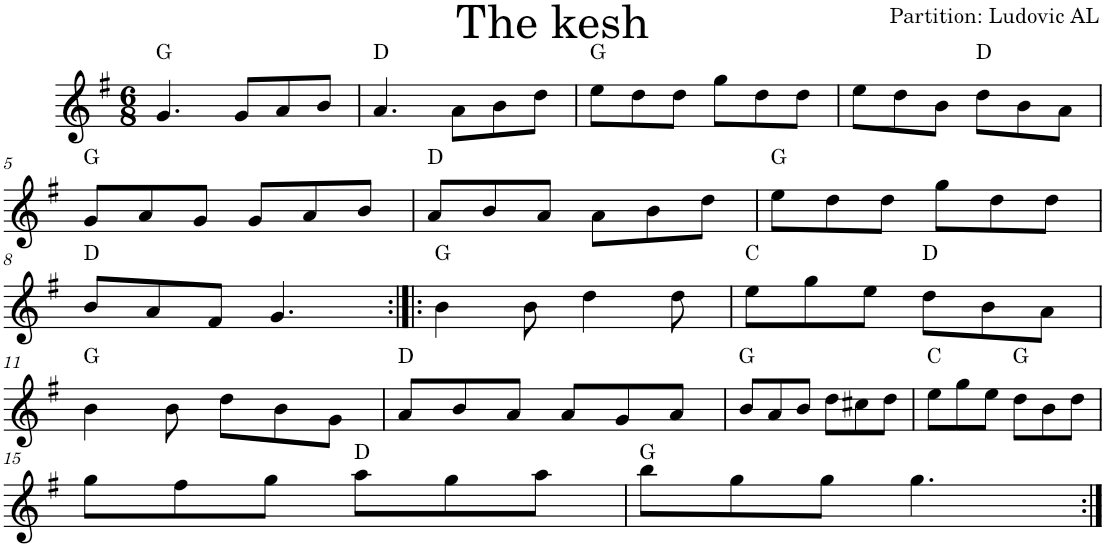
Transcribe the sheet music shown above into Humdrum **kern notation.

**kern	**harte
*part1	*part1
*staff1	*
*I"Violon	*
*I'Vln.	*
*clefG2	*
*k[f#]	*
*M6/8	*
=1	=1
4.g/	G:maj
8g/L	.
8a/	.
8b/J	.
=2	=2
4.a/	D:maj
8a\L	.
8b\	.
8dd\J	.
=3	=3
8ee\L	G:maj
8dd\	.
8dd\J	.
8gg\L	.
8dd\	.
8dd\J	.
=4	=4
8ee\L	.
8dd\	.
8b\J	.
8dd\L	D:maj
8b\	.
8a\J	.
!!LO:LB:g=z
=5	=5
8g/L	G:maj
8a/	.
8g/J	.
8g/L	.
8a/	.
8b/J	.
=6	=6
8a/L	D:maj
8b/	.
8a/J	.
8a\L	.
8b\	.
8dd\J	.
=7	=7
8ee\L	G:maj
8dd\	.
8dd\J	.
8gg\L	.
8dd\	.
8dd\J	.
!!LO:LB:g=z
=8	=8
8b/L	D:maj
8a/	.
8f#/J	.
4.g/	.
=9:|!|:	=9:|!|:
4b\	G:maj
8b\	.
4dd\	.
8dd\	.
=10	=10
8ee\L	C:maj
8gg\	.
8ee\J	.
8dd\L	D:maj
8b\	.
8a\J	.
!!LO:LB:g=z
=11	=11
4b\	G:maj
8b\	.
8dd\L	.
8b\	.
8g\J	.
=12	=12
8a/L	D:maj
8b/	.
8a/J	.
8a/L	.
8g/	.
8a/J	.
=13	=13
8b/L	G:maj
8a/	.
8b/J	.
8dd\L	.
8cc#X\	.
8dd\J	.
=14	=14
8ee\L	C:maj
8gg\	.
8ee\J	.
8dd\L	G:maj
8b\	.
8dd\J	.
!!LO:LB:g=z
=15	=15
8gg\L	.
8ff#\	.
8gg\J	.
8aa\L	D:maj
8gg\	.
8aa\J	.
=16	=16
8bb\L	G:maj
8gg\	.
8gg\J	.
4.gg\	.
=:|!	=:|!
*-	*-
